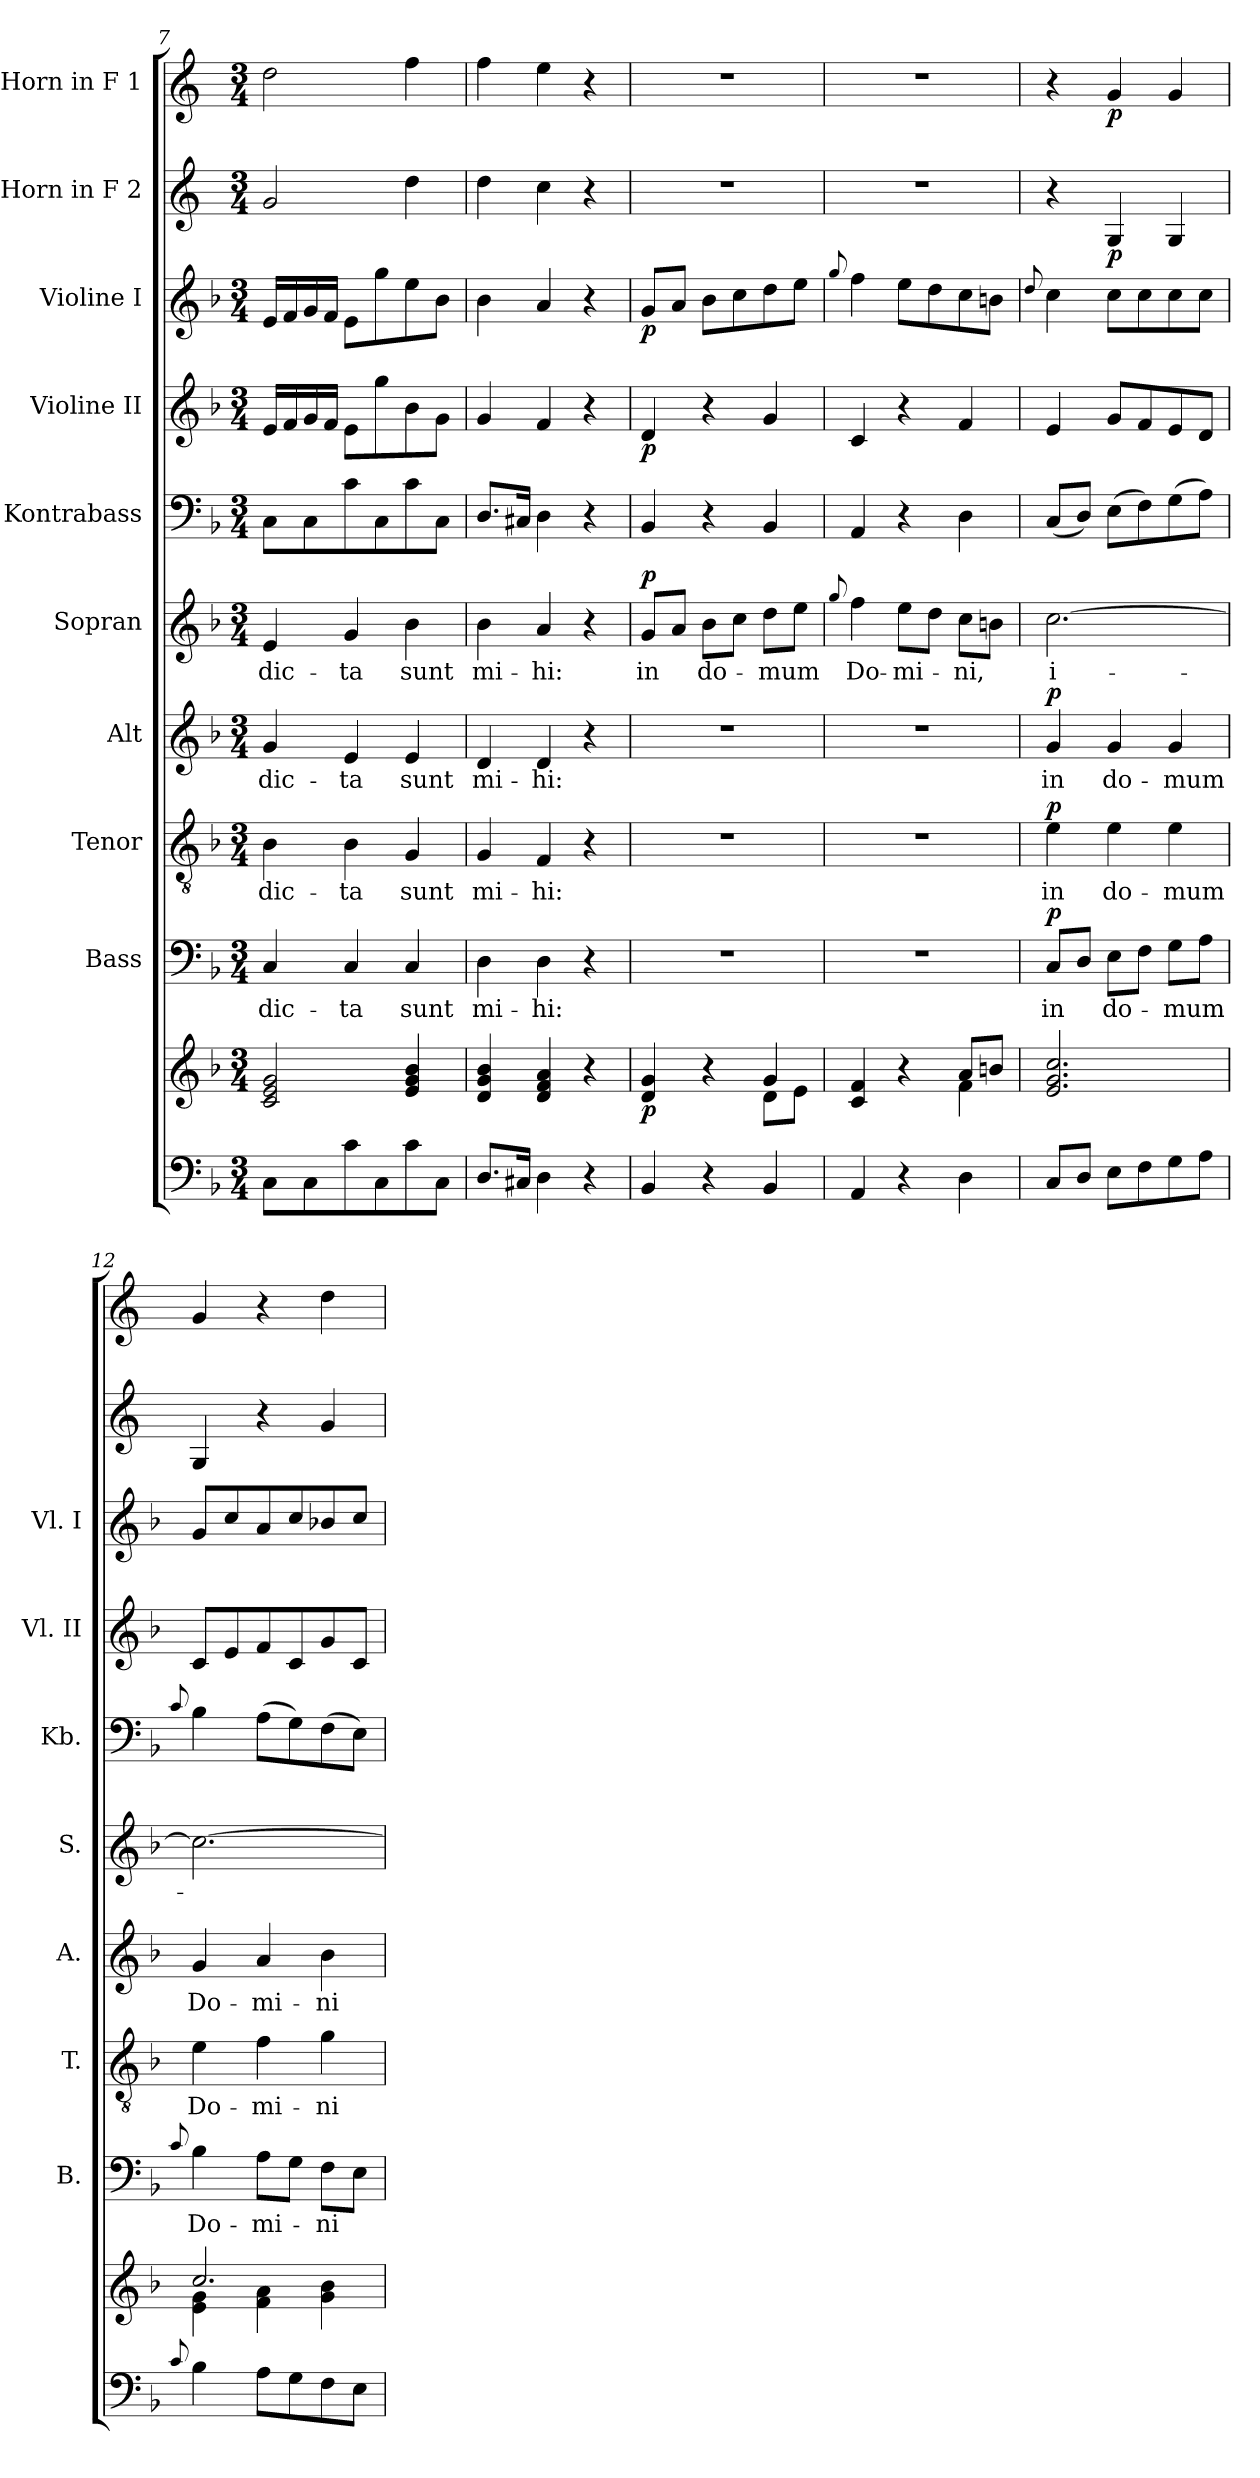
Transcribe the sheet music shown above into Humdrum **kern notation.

**kern	**kern	**dynam	**kern	**text	**dynam	**kern	**text	**dynam	**kern	**text	**dynam	**kern	**text	**dynam	**kern	**kern	**dynam	**kern	**dynam	**kern	**dynam	**kern	**dynam
*part10	*part10	*part10	*part9	*part9	*part9	*part8	*part8	*part8	*part7	*part7	*part7	*part6	*part6	*part6	*part5	*part4	*part4	*part3	*part3	*part2	*part2	*part1	*part1
*staff11	*staff10	*staff10/11	*staff9	*staff9	*staff9	*staff8	*staff8	*staff8	*staff7	*staff7	*staff7	*staff6	*staff6	*staff6	*staff5	*staff4	*staff4	*staff3	*staff3	*staff2	*staff2	*staff1	*staff1
*	*	*	*I"Bass	*	*	*I"Tenor	*	*	*I"Alt	*	*	*I"Sopran	*	*	*I"Kontrabass	*I"Violine II	*	*I"Violine I	*	*I"Horn in F 2	*	*I"Horn in F 1	*
*	*	*	*I'B.	*	*	*I'T.	*	*	*I'A.	*	*	*I'S.	*	*	*I'Kb.	*I'Vl. II	*	*I'Vl. I	*	*	*	*	*
*clefF4	*clefG2	*	*clefF4	*	*	*clefGv2	*	*	*clefG2	*	*	*clefG2	*	*	*clefF4	*clefG2	*	*clefG2	*	*clefG2	*	*clefG2	*
*	*	*	*	*	*	*	*	*	*	*	*	*	*	*	*ITrd7c12	*	*	*	*	*ITrd4c7	*	*ITrd4c7	*
*k[b-]	*k[b-]	*	*k[b-]	*	*	*k[b-]	*	*	*k[b-]	*	*	*k[b-]	*	*	*k[b-]	*k[b-]	*	*k[b-]	*	*k[b-]	*	*k[b-]	*
*F:	*F:	*	*F:	*	*	*F:	*	*	*F:	*	*	*F:	*	*	*F:	*F:	*	*F:	*	*F:	*	*F:	*
*M3/4	*M3/4	*	*M3/4	*	*	*M3/4	*	*	*M3/4	*	*	*M3/4	*	*	*M3/4	*M3/4	*	*M3/4	*	*M3/4	*	*M3/4	*
=7	=7	=7	=7	=7	=7	=7	=7	=7	=7	=7	=7	=7	=7	=7	=7	=7	=7	=7	=7	=7	=7	=7	=7
!	!	!	!	!LO:LY:b	!	!	!LO:LY:b	!	!	!LO:LY:b	!	!	!LO:LY:b	!	!	!	!	!	!	!	!	!	!
8C\L	2c/ 2e/ 2g/	.	4C/	dic-	.	4B-\	dic-	.	4g/	dic-	.	4e/	dic-	.	8CC\L	16e/LL	.	16e/LL	.	2c/	.	2g\	.
.	.	.	.	.	.	.	.	.	.	.	.	.	.	.	.	16f/	.	16f/	.	.	.	.	.
8C\	.	.	.	.	.	.	.	.	.	.	.	.	.	.	8CC\	16g/	.	16g/	.	.	.	.	.
.	.	.	.	.	.	.	.	.	.	.	.	.	.	.	.	16f/JJ	.	16f/JJ	.	.	.	.	.
!	!	!	!	!LO:LY:b	!	!	!LO:LY:b	!	!	!LO:LY:b	!	!	!LO:LY:b	!	!	!	!	!	!	!	!	!	!
8c\	.	.	4C/	-ta	.	4B-\	-ta	.	4e/	-ta	.	4g/	-ta	.	8C\	8e\L	.	8e\L	.	.	.	.	.
8C\	.	.	.	.	.	.	.	.	.	.	.	.	.	.	8CC\	8gg\	.	8gg\	.	.	.	.	.
!	!	!	!	!LO:LY:b	!	!	!LO:LY:b	!	!	!LO:LY:b	!	!	!LO:LY:b	!	!	!	!	!	!	!	!	!	!
8c\	4e/ 4g/ 4b-/	.	4C/	sunt	.	4G/	sunt	.	4e/	sunt	.	4b-\	sunt	.	8C\	8b-\	.	8ee\	.	4g\	.	4b-\	.
8C\J	.	.	.	.	.	.	.	.	.	.	.	.	.	.	8CC\J	8g\J	.	8b-\J	.	.	.	.	.
=8	=8	=8	=8	=8	=8	=8	=8	=8	=8	=8	=8	=8	=8	=8	=8	=8	=8	=8	=8	=8	=8	=8	=8
!	!	!	!	!LO:LY:b	!	!	!LO:LY:b	!	!	!LO:LY:b	!	!	!LO:LY:b	!	!	!	!	!	!	!	!	!	!
8.D/L	4d/ 4g/ 4b-/	.	4D\	mi-	.	4G/	mi-	.	4d/	mi-	.	4b-\	mi-	.	8.DD/L	4g/	.	4b-\	.	4g\	.	4b-\	.
16C#X/Jk	.	.	.	.	.	.	.	.	.	.	.	.	.	.	16CC#X/Jk	.	.	.	.	.	.	.	.
!	!	!	!	!LO:LY:b	!	!	!LO:LY:b	!	!	!LO:LY:b	!	!	!LO:LY:b	!	!	!	!	!	!	!	!	!	!
4D\	4d/ 4f/ 4a/	.	4D\	-hi:	.	4F/	-hi:	.	4d/	-hi:	.	4a/	-hi:	.	4DD\	4f/	.	4a/	.	4f\	.	4a\	.
4r	4r	.	4r	.	.	4r	.	.	4r	.	.	4r	.	.	4r	4r	.	4r	.	4r	.	4r	.
=9	=9	=9	=9	=9	=9	=9	=9	=9	=9	=9	=9	=9	=9	=9	=9	=9	=9	=9	=9	=9	=9	=9	=9
*	*^	*	*	*	*	*	*	*	*	*	*	*	*	*	*	*	*	*	*	*	*	*	*
!	!	!	!LO:DY:b	!	!	!	!	!	!	!	!	!	!	!LO:LY:b	!LO:DY:a	!	!	!LO:DY:b	!	!LO:DY:b	!	!	!	!
4BB-/	4d/ 4g/	2ryy	p	2.r	.	.	2.r	.	.	2.r	.	.	8g/L	in	p	4BBB-/	4d/	p	8g/L	p	2.r	.	2.r	.
.	.	.	.	.	.	.	.	.	.	.	.	.	8a/J	.	.	.	.	.	8a/J	.	.	.	.	.
!	!	!	!	!	!	!	!	!	!	!	!	!	!	!LO:LY:b	!	!	!	!	!	!	!	!	!	!
4r	4r	.	.	.	.	.	.	.	.	.	.	.	8b-\L	do-	.	4r	4r	.	8b-\L	.	.	.	.	.
.	.	.	.	.	.	.	.	.	.	.	.	.	8cc\J	.	.	.	.	.	8cc\	.	.	.	.	.
!	!	!	!	!	!	!	!	!	!	!	!	!	!	!LO:LY:b	!	!	!	!	!	!	!	!	!	!
4BB-/	4g/	8d\L	.	.	.	.	.	.	.	.	.	.	8dd\L	-mum	.	4BBB-/	4g/	.	8dd\	.	.	.	.	.
.	.	8e\J	.	.	.	.	.	.	.	.	.	.	8ee\J	.	.	.	.	.	8ee\J	.	.	.	.	.
!!LO:PB:g=z
=10	=10	=10	=10	=10	=10	=10	=10	=10	=10	=10	=10	=10	=10	=10	=10	=10	=10	=10	=10	=10	=10	=10	=10	=10
.	.	.	.	.	.	.	.	.	.	.	.	.	8qqgg/	.	.	.	.	.	8qqgg/	.	.	.	.	.
!	!	!	!	!	!	!	!	!	!	!	!	!	!	!LO:LY:b	!	!	!	!	!	!	!	!	!	!
4AA/	4c/ 4f/	2ryy	.	2.r	.	.	2.r	.	.	2.r	.	.	4ff\	Do-	.	4AAA/	4c/	.	4ff\	.	2.r	.	2.r	.
!	!	!	!	!	!	!	!	!	!	!	!	!	!	!LO:LY:b	!	!	!	!	!	!	!	!	!	!
4r	4r	.	.	.	.	.	.	.	.	.	.	.	8ee\L	-mi-	.	4r	4r	.	8ee\L	.	.	.	.	.
.	.	.	.	.	.	.	.	.	.	.	.	.	8dd\J	.	.	.	.	.	8dd\	.	.	.	.	.
!	!	!	!	!	!	!	!	!	!	!	!	!	!	!LO:LY:b	!	!	!	!	!	!	!	!	!	!
4D\	8a/L	4f\	.	.	.	.	.	.	.	.	.	.	8cc\L	-ni,	.	4DD\	4f/	.	8cc\	.	.	.	.	.
.	8bn/J	.	.	.	.	.	.	.	.	.	.	.	8bn\J	.	.	.	.	.	8bn\J	.	.	.	.	.
*	*v	*v	*	*	*	*	*	*	*	*	*	*	*	*	*	*	*	*	*	*	*	*	*	*
=11	=11	=11	=11	=11	=11	=11	=11	=11	=11	=11	=11	=11	=11	=11	=11	=11	=11	=11	=11	=11	=11	=11	=11
.	.	.	.	.	.	.	.	.	.	.	.	.	.	.	.	.	.	8qqdd/	.	.	.	.	.
!	!	!	!	!LO:LY:b	!LO:DY:a	!	!LO:LY:b	!LO:DY:a	!	!LO:LY:b	!LO:DY:a	!	!LO:LY:b	!	!	!	!	!	!	!	!	!	!
8C/L	2.e/ 2.g/ 2.cc/	.	8C/L	in	p	4e\	in	p	4g/	in	p	[2.cc\	i-	.	(<8CC/L	4e/	.	4cc\	.	4r	.	4r	.
8D/J	.	.	8D/J	.	.	.	.	.	.	.	.	.	.	.	8DD/J)	.	.	.	.	.	.	.	.
!	!	!	!	!LO:LY:b	!	!	!LO:LY:b	!	!	!LO:LY:b	!	!	!	!	!	!	!	!	!	!	!LO:DY:b	!	!LO:DY:b
8E\L	.	.	8E\L	do-	.	4e\	do-	.	4g/	do-	.	.	.	.	(>8EE\L	8g/L	.	8cc\L	.	4C/	p	4c/	p
8F\	.	.	8F\J	.	.	.	.	.	.	.	.	.	.	.	8FF\)	8f/	.	8cc\	.	.	.	.	.
!	!	!	!	!LO:LY:b	!	!	!LO:LY:b	!	!	!LO:LY:b	!	!	!	!	!	!	!	!	!	!	!	!	!
8G\	.	.	8G\L	-mum	.	4e\	-mum	.	4g/	-mum	.	.	.	.	(>8GG\	8e/	.	8cc\	.	4C/	.	4c/	.
8A\J	.	.	8A\J	.	.	.	.	.	.	.	.	.	.	.	8AA\J)	8d/J	.	8cc\J	.	.	.	.	.
=12	=12	=12	=12	=12	=12	=12	=12	=12	=12	=12	=12	=12	=12	=12	=12	=12	=12	=12	=12	=12	=12	=12	=12
8qqc/	.	.	8qqc/	.	.	.	.	.	.	.	.	.	.	.	8qqC/	.	.	.	.	.	.	.	.
*	*^	*	*	*	*	*	*	*	*	*	*	*	*	*	*	*	*	*	*	*	*	*	*
!	!	!	!	!	!LO:LY:b	!	!	!LO:LY:b	!	!	!LO:LY:b	!	!	!	!	!	!	!	!	!	!	!	!	!
4B-\	2.cc/	4e\ 4g\	.	4B-\	Do-	.	4e\	Do-	.	4g/	Do-	.	2.cc\_	.	.	4BB-\	8c/L	.	8g/L	.	4C/	.	4c/	.
.	.	.	.	.	.	.	.	.	.	.	.	.	.	.	.	.	8e/	.	8cc/	.	.	.	.	.
!	!	!	!	!	!LO:LY:b	!	!	!LO:LY:b	!	!	!LO:LY:b	!	!	!	!	!	!	!	!	!	!	!	!	!
8A\L	.	4f\ 4a\	.	8A\L	-mi-	.	4f\	-mi-	.	4a/	-mi-	.	.	.	.	(>8AA\L	8f/	.	8a/	.	4r	.	4r	.
8G\	.	.	.	8G\J	.	.	.	.	.	.	.	.	.	.	.	8GG\)	8c/	.	8cc/	.	.	.	.	.
!	!	!	!	!	!LO:LY:b	!	!	!LO:LY:b	!	!	!LO:LY:b	!	!	!	!	!	!	!	!	!	!	!	!	!
8F\	.	4g\ 4b-\	.	8F\L	-ni	.	4g\	-ni	.	4b-\	-ni	.	.	.	.	(>8FF\	8g/	.	8b-X/	.	4c/	.	4g\	.
8E\J	.	.	.	8E\J	.	.	.	.	.	.	.	.	.	.	.	8EE\J)	8c/J	.	8cc/J	.	.	.	.	.
*	*v	*v	*	*	*	*	*	*	*	*	*	*	*	*	*	*	*	*	*	*	*	*	*	*
=	=	=	=	=	=	=	=	=	=	=	=	=	=	=	=	=	=	=	=	=	=	=	=
*-	*-	*-	*-	*-	*-	*-	*-	*-	*-	*-	*-	*-	*-	*-	*-	*-	*-	*-	*-	*-	*-	*-	*-
